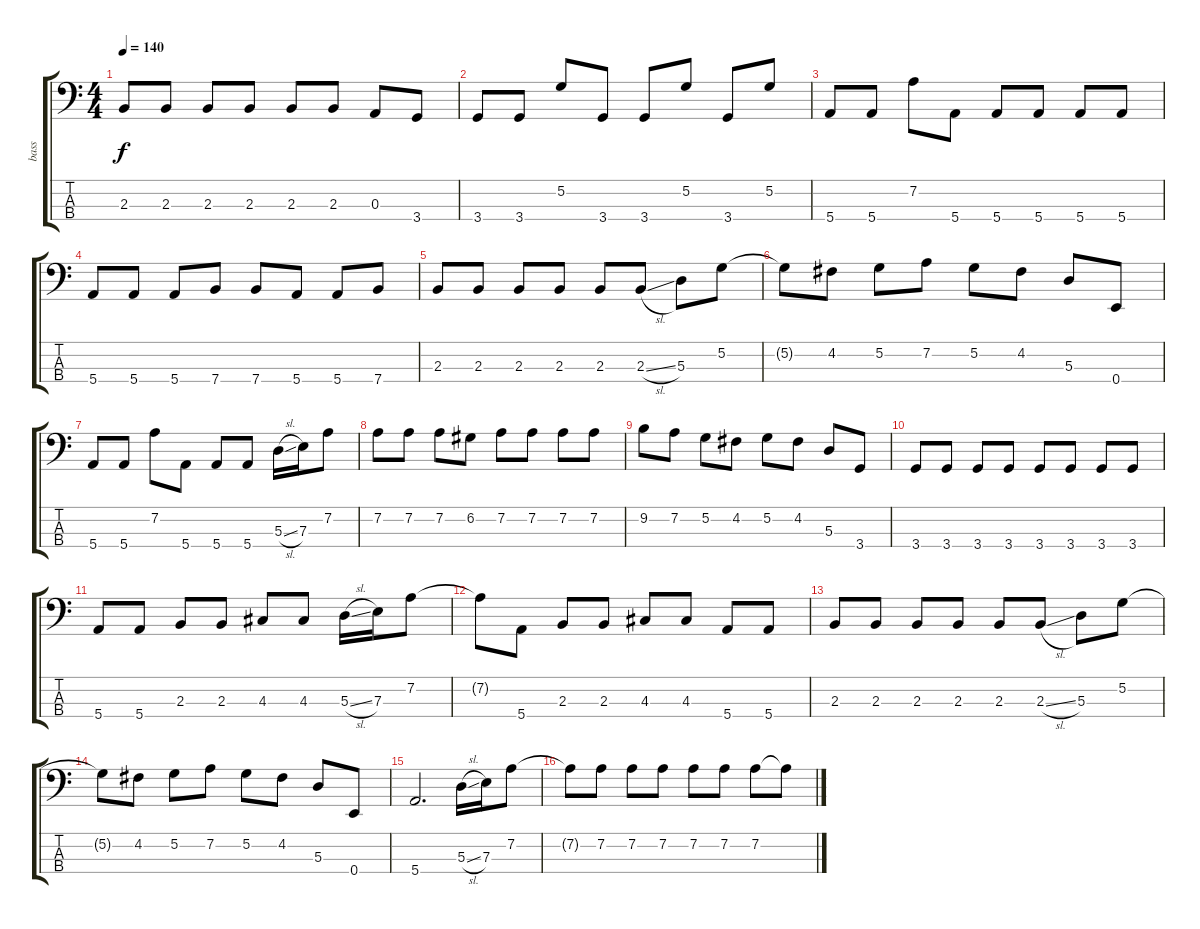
\track ("bass" "bass") {instrument electricbassfinger}
\staff {score tabs}
\tuning (G2 D2 A1 E1) {hide}
\ts (4 4)
\tempo 140
\clef f4
\ks c
2.3.8{dy f} 2.3.8 2.3.8 2.3.8 2.3.8 2.3.8 0.3.8 3.4.8 |
3.4.8 3.4.8 5.2.8 3.4.8 3.4.8 5.2.8 3.4.8 5.2.8 |
5.4.8 5.4.8 7.2.8 5.4.8 5.4.8 5.4.8 5.4.8 5.4.8 |
5.4.8 5.4.8 5.4.8 7.4.8 7.4.8 5.4.8 5.4.8 7.4.8 |
2.3.8 2.3.8 2.3.8 2.3.8 2.3.8 2.3{sl}.8 5.3.8 5.2.8 |
5.2{t}.8 4.2.8 5.2.8 7.2.8 5.2.8 4.2.8 5.3.8 0.4.8 |
5.4.8 5.4.8 7.2.8 5.4.8 5.4.8 5.4.8 5.3{sl}.16 7.3.16 7.2.8 |
7.2.8 7.2.8 7.2.8 6.2.8 7.2.8 7.2.8 7.2.8 7.2.8 |
9.2.8 7.2.8 5.2.8 4.2.8 5.2.8 4.2.8 5.3.8 3.4.8 |
3.4.8 3.4.8 3.4.8 3.4.8 3.4.8 3.4.8 3.4.8 3.4.8 |
5.4.8 5.4.8 2.3.8 2.3.8 4.3.8 4.3.8 5.3{sl}.16 7.3.16 7.2.8 |
7.2{t}.8 5.4.8 2.3.8 2.3.8 4.3.8 4.3.8 5.4.8 5.4.8 |
2.3.8 2.3.8 2.3.8 2.3.8 2.3.8 2.3{sl}.8 5.3.8 5.2.8 |
5.2{t}.8 4.2.8 5.2.8 7.2.8 5.2.8 4.2.8 5.3.8 0.4.8 |
5.4.2{d} 5.3{sl}.16 7.3.16 7.2.8 |
7.2{t}.8 7.2.8 7.2.8 7.2.8 7.2.8 7.2.8 7.2.8 7.2{t}.8
